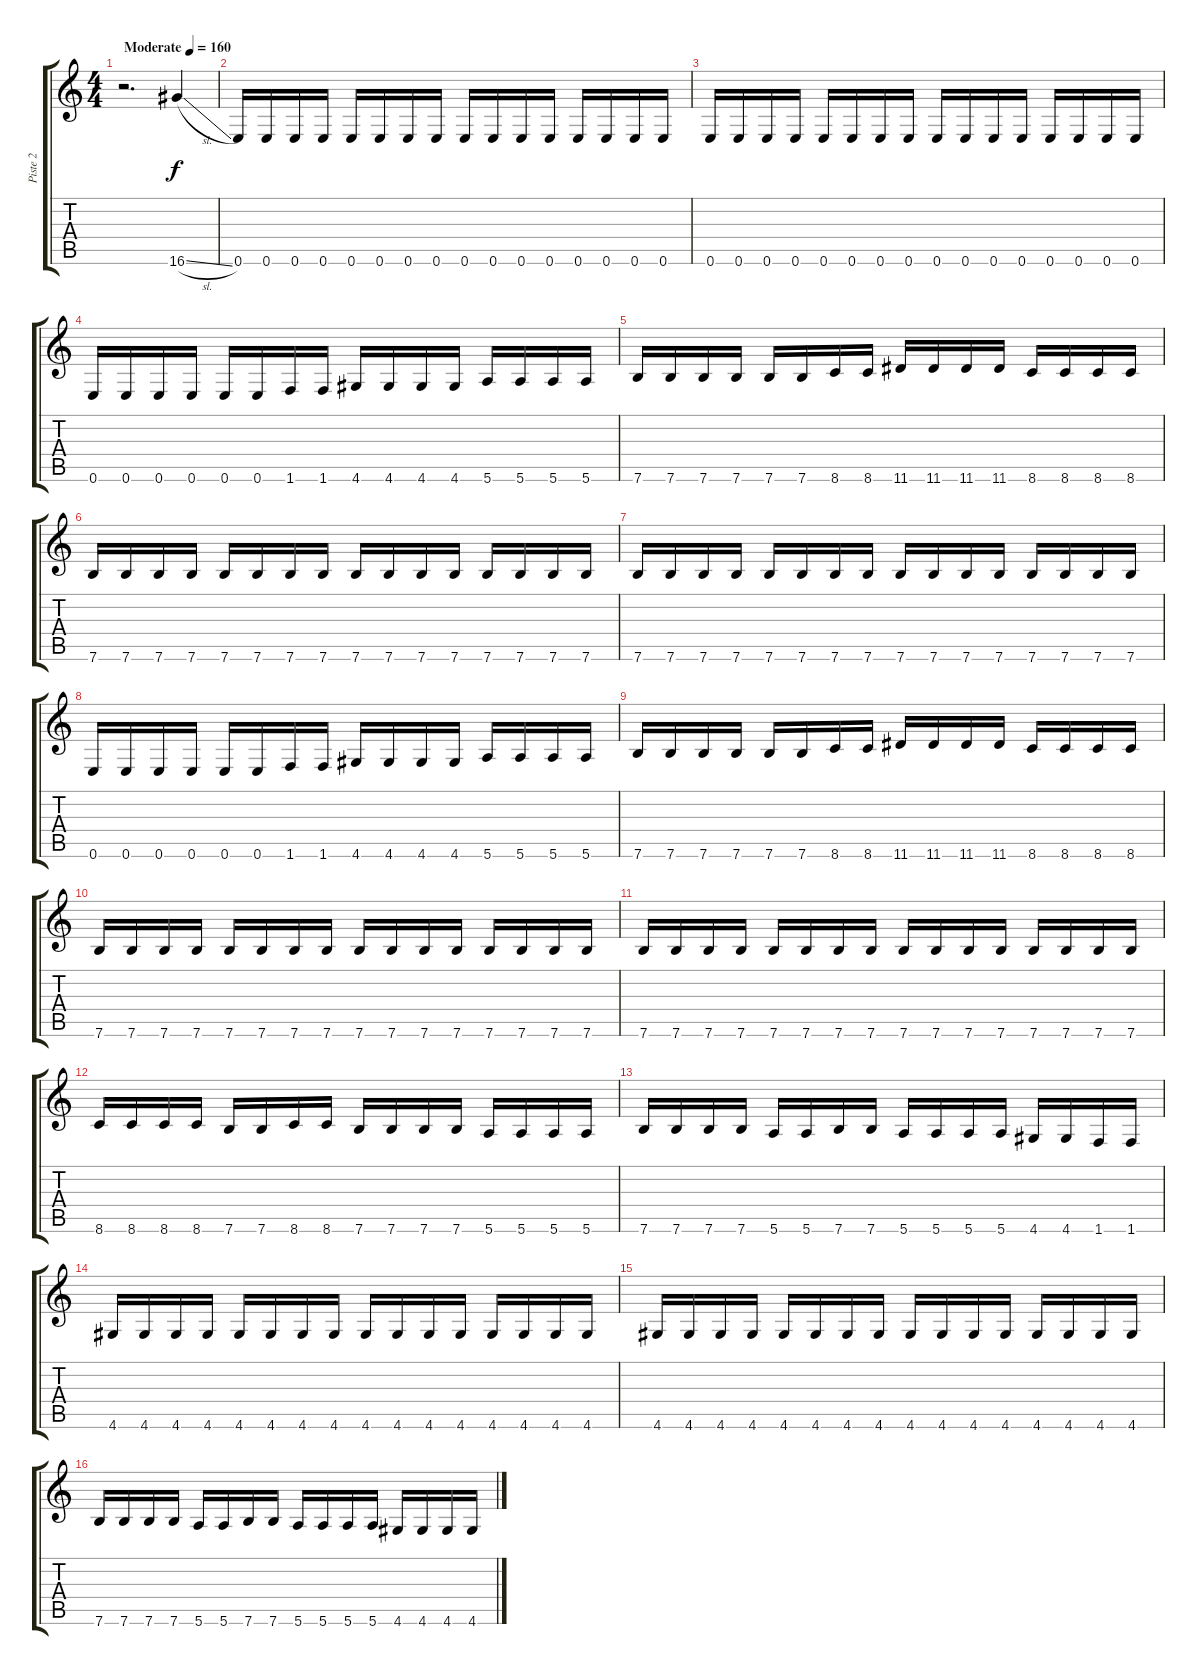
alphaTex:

\track ("Piste 2" "Piste 2") {instrument acousticguitarsteel}
\staff {score tabs}
\tuning (E4 B3 G3 D3 A2 E2) {hide}
\ts (4 4)
\tempo (160 "Moderate")
\clef g2
\ks c
r.2{d dy f instrument acousticguitarsteel} 16.6{sl}.4 |
0.6.16 0.6.16 0.6.16 0.6.16 0.6.16 0.6.16 0.6.16 0.6.16 0.6.16 0.6.16 0.6.16 0.6.16 0.6.16 0.6.16 0.6.16 0.6.16 |
0.6.16 0.6.16 0.6.16 0.6.16 0.6.16 0.6.16 0.6.16 0.6.16 0.6.16 0.6.16 0.6.16 0.6.16 0.6.16 0.6.16 0.6.16 0.6.16 |
0.6.16 0.6.16 0.6.16 0.6.16 0.6.16 0.6.16 1.6.16 1.6.16 4.6.16 4.6.16 4.6.16 4.6.16 5.6.16 5.6.16 5.6.16 5.6.16 |
7.6.16 7.6.16 7.6.16 7.6.16 7.6.16 7.6.16 8.6.16 8.6.16 11.6.16 11.6.16 11.6.16 11.6.16 8.6.16 8.6.16 8.6.16 8.6.16 |
7.6.16 7.6.16 7.6.16 7.6.16 7.6.16 7.6.16 7.6.16 7.6.16 7.6.16 7.6.16 7.6.16 7.6.16 7.6.16 7.6.16 7.6.16 7.6.16 |
7.6.16 7.6.16 7.6.16 7.6.16 7.6.16 7.6.16 7.6.16 7.6.16 7.6.16 7.6.16 7.6.16 7.6.16 7.6.16 7.6.16 7.6.16 7.6.16 |
0.6.16 0.6.16 0.6.16 0.6.16 0.6.16 0.6.16 1.6.16 1.6.16 4.6.16 4.6.16 4.6.16 4.6.16 5.6.16 5.6.16 5.6.16 5.6.16 |
7.6.16 7.6.16 7.6.16 7.6.16 7.6.16 7.6.16 8.6.16 8.6.16 11.6.16 11.6.16 11.6.16 11.6.16 8.6.16 8.6.16 8.6.16 8.6.16 |
7.6.16 7.6.16 7.6.16 7.6.16 7.6.16 7.6.16 7.6.16 7.6.16 7.6.16 7.6.16 7.6.16 7.6.16 7.6.16 7.6.16 7.6.16 7.6.16 |
7.6.16 7.6.16 7.6.16 7.6.16 7.6.16 7.6.16 7.6.16 7.6.16 7.6.16 7.6.16 7.6.16 7.6.16 7.6.16 7.6.16 7.6.16 7.6.16 |
8.6.16 8.6.16 8.6.16 8.6.16 7.6.16 7.6.16 8.6.16 8.6.16 7.6.16 7.6.16 7.6.16 7.6.16 5.6.16 5.6.16 5.6.16 5.6.16 |
7.6.16 7.6.16 7.6.16 7.6.16 5.6.16 5.6.16 7.6.16 7.6.16 5.6.16 5.6.16 5.6.16 5.6.16 4.6.16 4.6.16 1.6.16 1.6.16 |
4.6.16 4.6.16 4.6.16 4.6.16 4.6.16 4.6.16 4.6.16 4.6.16 4.6.16 4.6.16 4.6.16 4.6.16 4.6.16 4.6.16 4.6.16 4.6.16 |
4.6.16 4.6.16 4.6.16 4.6.16 4.6.16 4.6.16 4.6.16 4.6.16 4.6.16 4.6.16 4.6.16 4.6.16 4.6.16 4.6.16 4.6.16 4.6.16 |
7.6.16 7.6.16 7.6.16 7.6.16 5.6.16 5.6.16 7.6.16 7.6.16 5.6.16 5.6.16 5.6.16 5.6.16 4.6.16 4.6.16 4.6.16 4.6.16
